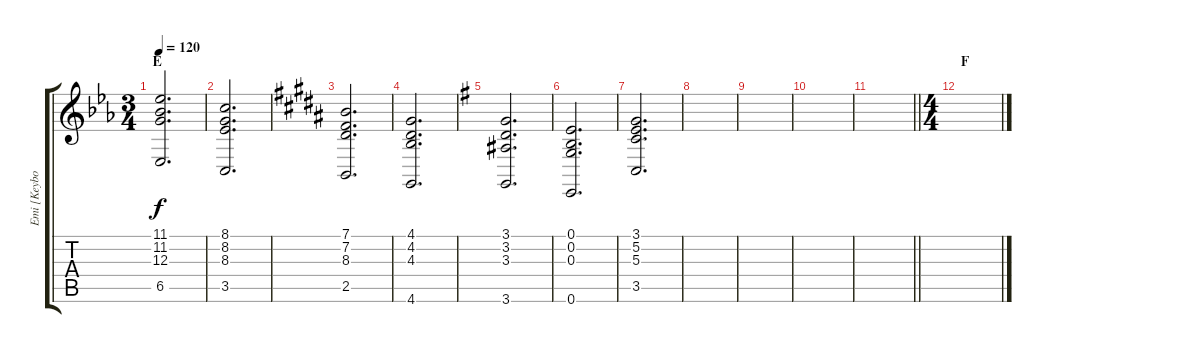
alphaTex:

\track ("Emi [Keyboard II]" "Emi [Keybo") {instrument electricpiano1}
\staff {score tabs}
\tuning (E4 B3 G3 D3 A2 E2) {hide}
\ts (3 4)
\section ("" "E")
\tempo 120
\clef g2
\ks eb
(11.1 11.2 12.3 6.5).2{d dy f} |
(8.1 8.2 8.3 3.5).2{d} |
\ks b
(7.1 7.2 8.3 2.5).2{d} |
(4.1 4.2 4.3 4.6).2{d} |
\ks g
(3.1 3.2 3.3 3.6).2{d} |
(0.1 0.2 0.3 0.6).2{d} |
(3.1 5.2 5.3 3.5).2{d} |
|
|
|
\barLineRight lightlight
|
\ts (4 4)
\section ("" "F")
